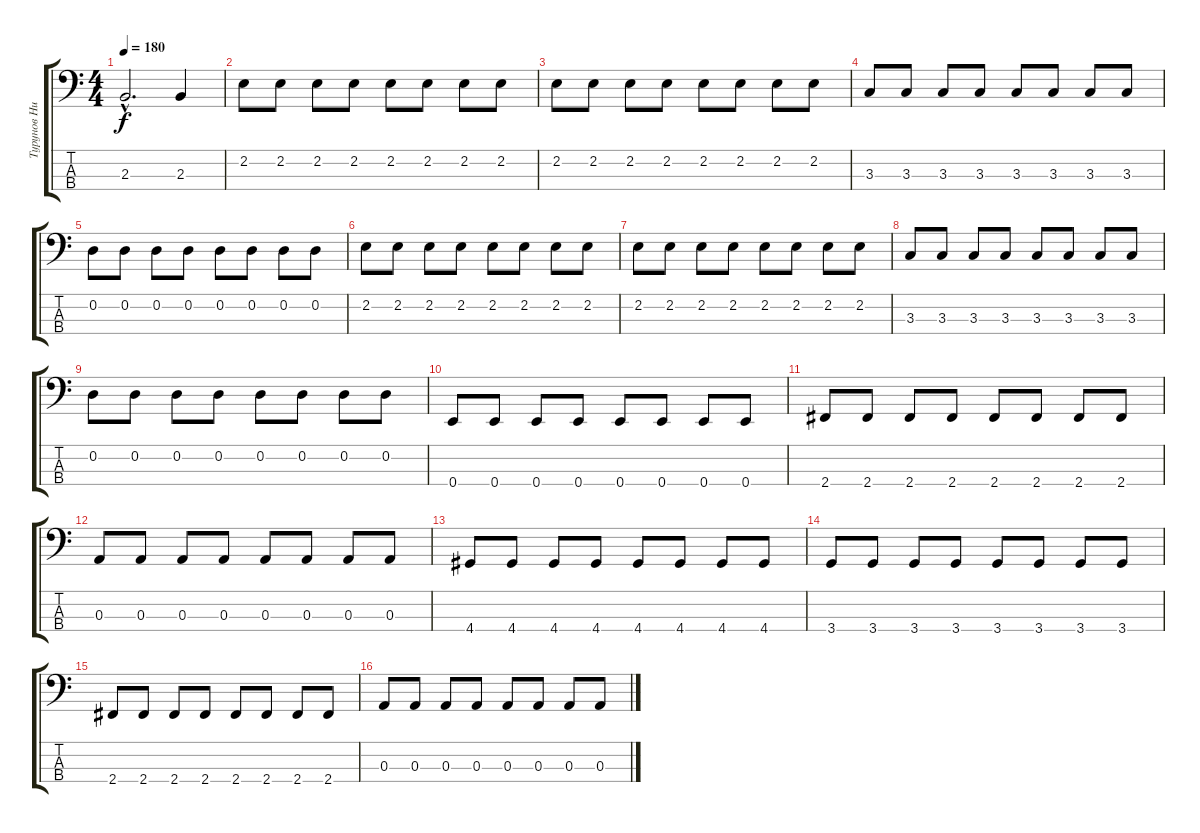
\track ("Турунов Николай" "Турунов Ни") {instrument electricbasspick}
\staff {score tabs}
\tuning (G2 D2 A1 E1) {hide}
\ts (4 4)
\tempo 180
\clef f4
\ks c
2.3{hac t}.2{d dy f} 2.3.4 |
2.2.8 2.2.8 2.2.8 2.2.8 2.2.8 2.2.8 2.2.8 2.2.8 |
2.2.8 2.2.8 2.2.8 2.2.8 2.2.8 2.2.8 2.2.8 2.2.8 |
3.3.8 3.3.8 3.3.8 3.3.8 3.3.8 3.3.8 3.3.8 3.3.8 |
0.2.8 0.2.8 0.2.8 0.2.8 0.2.8 0.2.8 0.2.8 0.2.8 |
2.2.8 2.2.8 2.2.8 2.2.8 2.2.8 2.2.8 2.2.8 2.2.8 |
2.2.8 2.2.8 2.2.8 2.2.8 2.2.8 2.2.8 2.2.8 2.2.8 |
3.3.8 3.3.8 3.3.8 3.3.8 3.3.8 3.3.8 3.3.8 3.3.8 |
0.2.8 0.2.8 0.2.8 0.2.8 0.2.8 0.2.8 0.2.8 0.2.8 |
0.4.8 0.4.8 0.4.8 0.4.8 0.4.8 0.4.8 0.4.8 0.4.8 |
2.4.8 2.4.8 2.4.8 2.4.8 2.4.8 2.4.8 2.4.8 2.4.8 |
0.3.8 0.3.8 0.3.8 0.3.8 0.3.8 0.3.8 0.3.8 0.3.8 |
4.4.8 4.4.8 4.4.8 4.4.8 4.4.8 4.4.8 4.4.8 4.4.8 |
3.4.8 3.4.8 3.4.8 3.4.8 3.4.8 3.4.8 3.4.8 3.4.8 |
2.4.8 2.4.8 2.4.8 2.4.8 2.4.8 2.4.8 2.4.8 2.4.8 |
0.3.8 0.3.8 0.3.8 0.3.8 0.3.8 0.3.8 0.3.8 0.3.8
